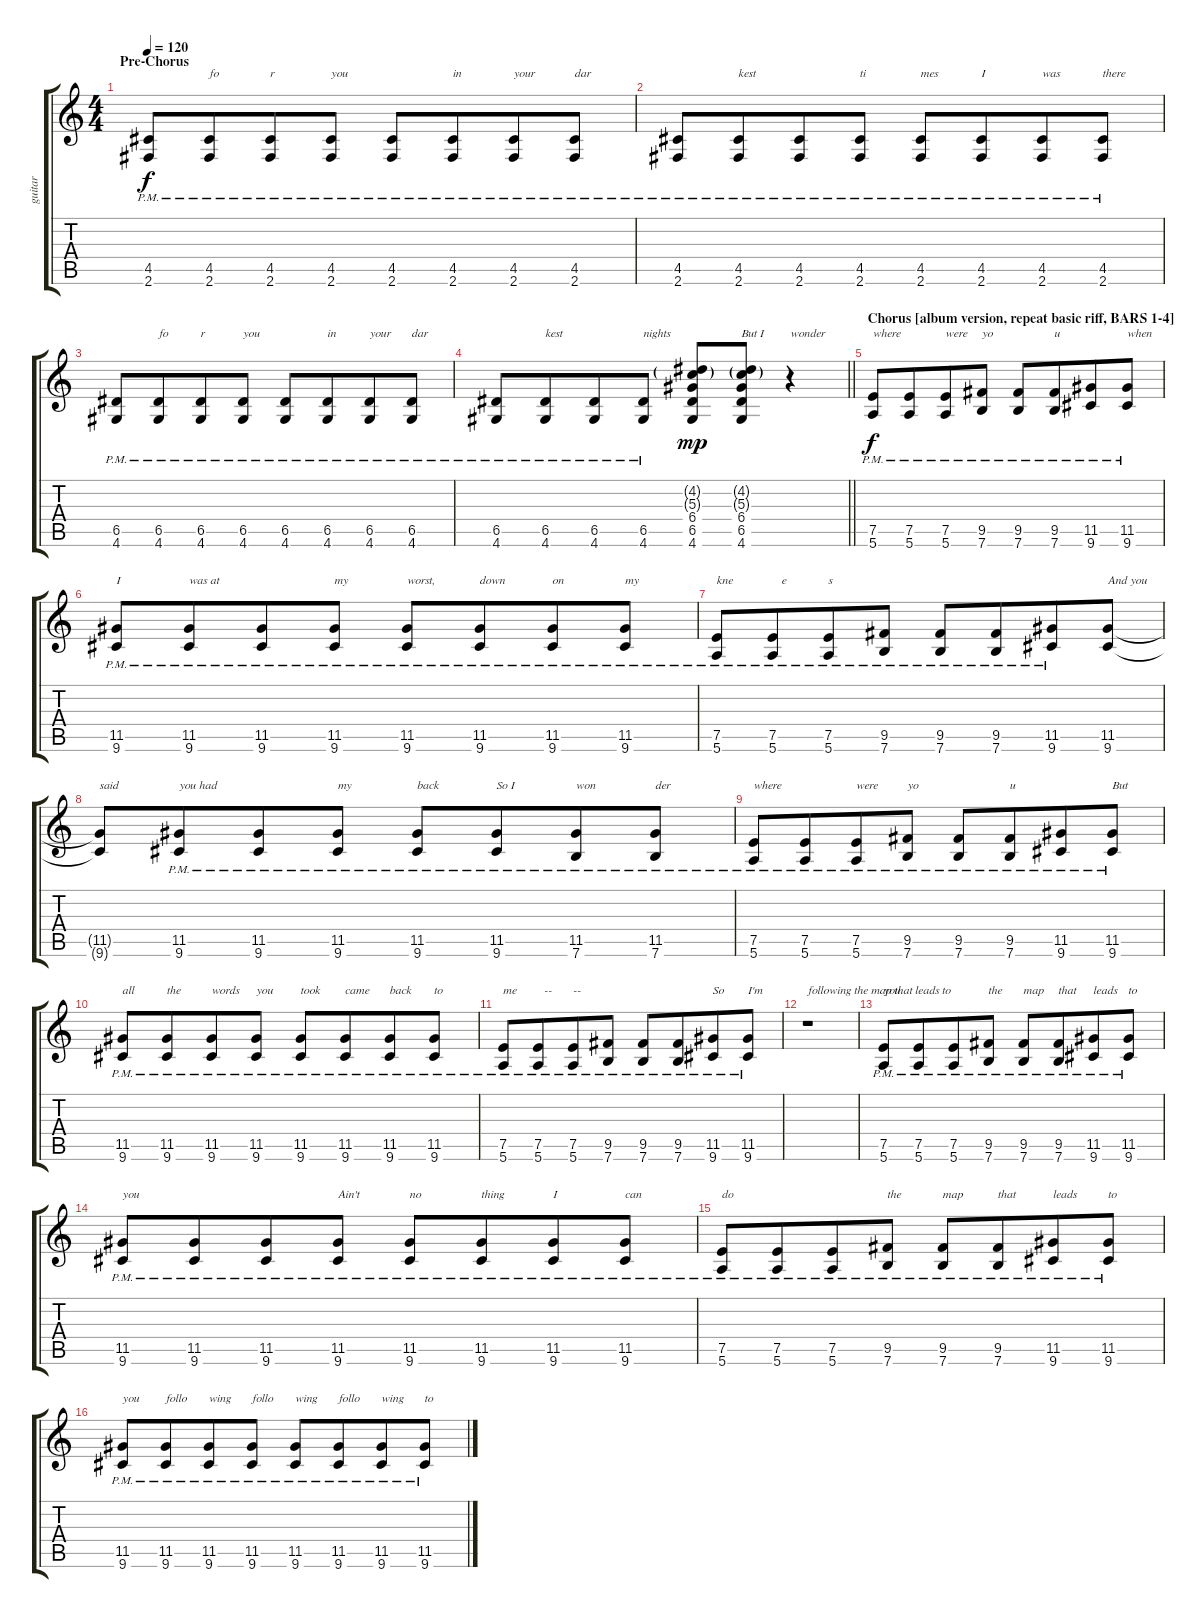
\track ("guitar" "guitar") {instrument electricguitarjazz}
\staff {score tabs}
\tuning (E4 B3 G3 D3 A2 E2) {hide}
\ts (4 4)
\section ("" "Pre-Chorus")
\tempo 120
\clef g2
\ks c
(4.5{pm} 2.6{pm}).8{dy f} (4.5{pm} 2.6{pm}).8{txt "fo" beam merge} (4.5{pm} 2.6{pm}).8{txt "r"} (4.5{pm} 2.6{pm}).8{txt "you"} (4.5{pm} 2.6{pm}).8 (4.5{pm} 2.6{pm}).8{txt "in" beam merge} (4.5{pm} 2.6{pm}).8{txt "your"} (4.5{pm} 2.6{pm}).8{txt "dar"} |
(4.5{pm} 2.6{pm}).8 (4.5{pm} 2.6{pm}).8{txt "kest" beam merge} (4.5{pm} 2.6{pm}).8 (4.5{pm} 2.6{pm}).8{txt "ti"} (4.5{pm} 2.6{pm}).8{txt "mes"} (4.5{pm} 2.6{pm}).8{txt "I" beam merge} (4.5{pm} 2.6{pm}).8{txt "was"} (4.5{pm} 2.6{pm}).8{txt "there"} |
(6.5{pm} 4.6{pm}).8 (6.5{pm} 4.6{pm}).8{txt "fo" beam merge} (6.5{pm} 4.6{pm}).8{txt "r"} (6.5{pm} 4.6{pm}).8{txt "you"} (6.5{pm} 4.6{pm}).8 (6.5{pm} 4.6{pm}).8{txt "in" beam merge} (6.5{pm} 4.6{pm}).8{txt "your"} (6.5{pm} 4.6{pm}).8{txt "dar"} |
\barLineRight lightlight
(6.5{pm} 4.6{pm}).8 (6.5{pm} 4.6{pm}).8{txt "kest" beam merge} (6.5{pm} 4.6{pm}).8 (6.5{pm} 4.6{pm}).8{txt "nights"} (4.2{g} 5.3{g} 6.4 6.5 4.6).8{dy mp} (4.2{g} 5.3{g} 6.4 6.5 4.6).8{txt "But I"} r.4{txt "wonder"} |
\section ("" "Chorus [album version, repeat basic riff, BARS 1-4]")
(7.5{pm} 5.6{pm}).8{txt "where" dy f} (7.5{pm} 5.6{pm}).8{beam merge} (7.5{pm} 5.6{pm}).8{txt "were"} (9.5{pm} 7.6{pm}).8{txt "yo"} (9.5{pm} 7.6{pm}).8 (9.5{pm} 7.6{pm}).8{txt "u" beam merge} (11.5{pm} 9.6{pm}).8 (11.5{pm} 9.6{pm}).8{txt "when"} |
(11.5{pm} 9.6{pm}).8{txt "I"} (11.5{pm} 9.6{pm}).8{txt "was at" beam merge} (11.5{pm} 9.6{pm}).8 (11.5{pm} 9.6{pm}).8{txt "my" beam split} (11.5{pm} 9.6{pm}).8{txt "worst,"} (11.5{pm} 9.6{pm}).8{txt "down" beam merge} (11.5{pm} 9.6{pm}).8{txt "on"} (11.5{pm} 9.6{pm}).8{txt "my"} |
(7.5{pm} 5.6{pm}).8{txt "kne"} (7.5{pm} 5.6{pm}).8{txt "   e" beam merge} (7.5{pm} 5.6{pm}).8{txt "s"} (9.5{pm} 7.6{pm}).8 (9.5{pm} 7.6{pm}).8 (9.5{pm} 7.6{pm}).8{beam merge} (11.5{pm} 9.6{pm}).8 (11.5 9.6).8{txt "And you"} |
(11.5{t} 9.6{t}).8{txt "said"} (11.5{pm} 9.6{pm}).8{txt "you had" beam merge} (11.5{pm} 9.6{pm}).8 (11.5{pm} 9.6{pm}).8{txt "my" beam split} (11.5{pm} 9.6{pm}).8{txt "back"} (11.5{pm} 9.6{pm}).8{txt "So I" beam merge} (11.5{pm} 7.6{pm}).8{txt "won"} (11.5{pm} 7.6{pm}).8{txt "der"} |
(7.5{pm} 5.6{pm}).8{txt "where"} (7.5{pm} 5.6{pm}).8{beam merge} (7.5{pm} 5.6{pm}).8{txt "were"} (9.5{pm} 7.6{pm}).8{txt "yo"} (9.5{pm} 7.6{pm}).8 (9.5{pm} 7.6{pm}).8{txt "u" beam merge} (11.5{pm} 9.6{pm}).8 (11.5{pm} 9.6{pm}).8{txt "But"} |
(11.5{pm} 9.6{pm}).8{txt "all"} (11.5{pm} 9.6{pm}).8{txt "the" beam merge} (11.5{pm} 9.6{pm}).8{txt "words"} (11.5{pm} 9.6{pm}).8{txt "you" beam split} (11.5{pm} 9.6{pm}).8{txt "took"} (11.5{pm} 9.6{pm}).8{txt "came" beam merge} (11.5{pm} 9.6{pm}).8{txt "back"} (11.5{pm} 9.6{pm}).8{txt "to"} |
(7.5{pm} 5.6{pm}).8{txt "me"} (7.5{pm} 5.6{pm}).8{txt "  --" beam merge} (7.5{pm} 5.6{pm}).8{txt "--"} (9.5{pm} 7.6{pm}).8 (9.5{pm} 7.6{pm}).8 (9.5{pm} 7.6{pm}).8{beam merge} (11.5{pm} 9.6{pm}).8{txt "So"} (11.5{pm} 9.6{pm}).8{txt "I'm"} |
r.1{txt "following the map that leads to"} |
(7.5{pm} 5.6{pm}).8{txt "you"} (7.5{pm} 5.6{pm}).8{beam merge} (7.5{pm} 5.6{pm}).8 (9.5{pm} 7.6{pm}).8{txt "the"} (9.5{pm} 7.6{pm}).8{txt "map"} (9.5{pm} 7.6{pm}).8{txt "that" beam merge} (11.5{pm} 9.6{pm}).8{txt "leads"} (11.5{pm} 9.6{pm}).8{txt "to"} |
(11.5{pm} 9.6{pm}).8{txt "you"} (11.5{pm} 9.6{pm}).8{beam merge} (11.5{pm} 9.6{pm}).8 (11.5{pm} 9.6{pm}).8{txt "Ain't" beam split} (11.5{pm} 9.6{pm}).8{txt "no"} (11.5{pm} 9.6{pm}).8{txt "thing" beam merge} (11.5{pm} 9.6{pm}).8{txt "I"} (11.5{pm} 9.6{pm}).8{txt "can"} |
(7.5{pm} 5.6{pm}).8{txt "do"} (7.5{pm} 5.6{pm}).8{beam merge} (7.5{pm} 5.6{pm}).8 (9.5{pm} 7.6{pm}).8{txt "the"} (9.5{pm} 7.6{pm}).8{txt "map"} (9.5{pm} 7.6{pm}).8{txt "that" beam merge} (11.5{pm} 9.6{pm}).8{txt "leads"} (11.5{pm} 9.6{pm}).8{txt "to"} |
(11.5{pm} 9.6{pm}).8{txt "you"} (11.5{pm} 9.6{pm}).8{txt "follo" beam merge} (11.5{pm} 9.6{pm}).8{txt "wing"} (11.5{pm} 9.6{pm}).8{txt "follo" beam split} (11.5{pm} 9.6{pm}).8{txt "wing"} (11.5{pm} 9.6{pm}).8{txt "follo" beam merge} (11.5{pm} 9.6{pm}).8{txt "wing"} (11.5{pm} 9.6{pm}).8{txt "to"}
